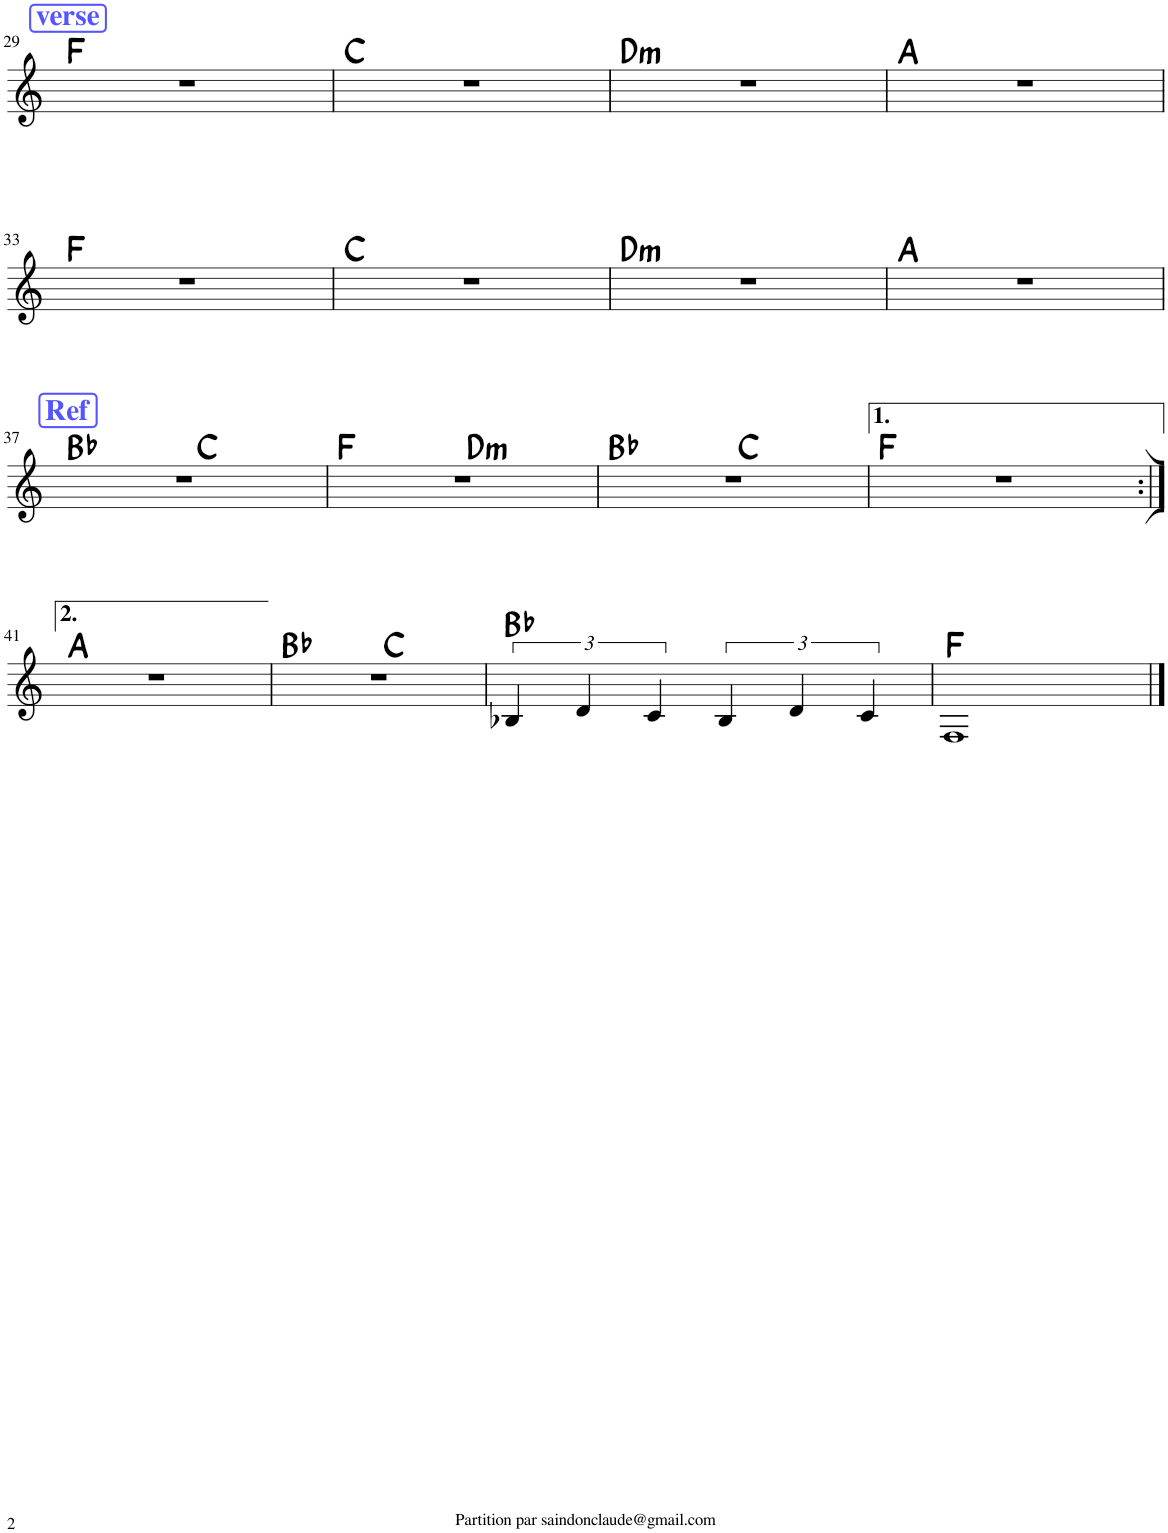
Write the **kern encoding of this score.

**kern	**harte
*part1	*part1
*staff1	*
*I"Piano	*
*I'Pno.	*
!!LO:PB:g=z
*clefG2	*
*k[]	*
*M4/4	*
!!LO:REH:place=s1:a:B:rj:color=#5555FF:fs=14:t=verse
=29	=29
1r	F:maj
=30	=30
1r	C:maj
=31	=31
!	!LO:H:kt=m
1r	D:min
=32	=32
1r	A:maj
!!LO:LB:g=z
=33	=33
1r	F:maj
=34	=34
1r	C:maj
=35	=35
!	!LO:H:kt=m
1r	D:min
=36	=36
1r	A:maj
!!LO:LB:g=z
!!LO:REH:place=s1:a:B:rj:color=#5555FF:fs=14:t=Ref
=37	=37
*^	*
1r	2ryy	Bb:maj
.	2ryy	C:maj
=38	=38	=38
1r	2ryy	F:maj
!	!	!LO:H:kt=m
.	2ryy	D:min
=39	=39	=39
1r	2ryy	Bb:maj
.	2ryy	C:maj
*v	*v	*
=40	=40
1r	F:maj
!!LO:LB:g=z
=41:|!	=41:|!
1r	A:maj
=42	=42
*^	*
1r	2ryy	Bb:maj
.	2ryy	C:maj
*v	*v	*
=43	=43
6B-X/	Bb:maj
6d/	.
6c/	.
6B-/	.
6d/	.
6c/	.
=44	=44
1F	F:maj
==	==
*-	*-
